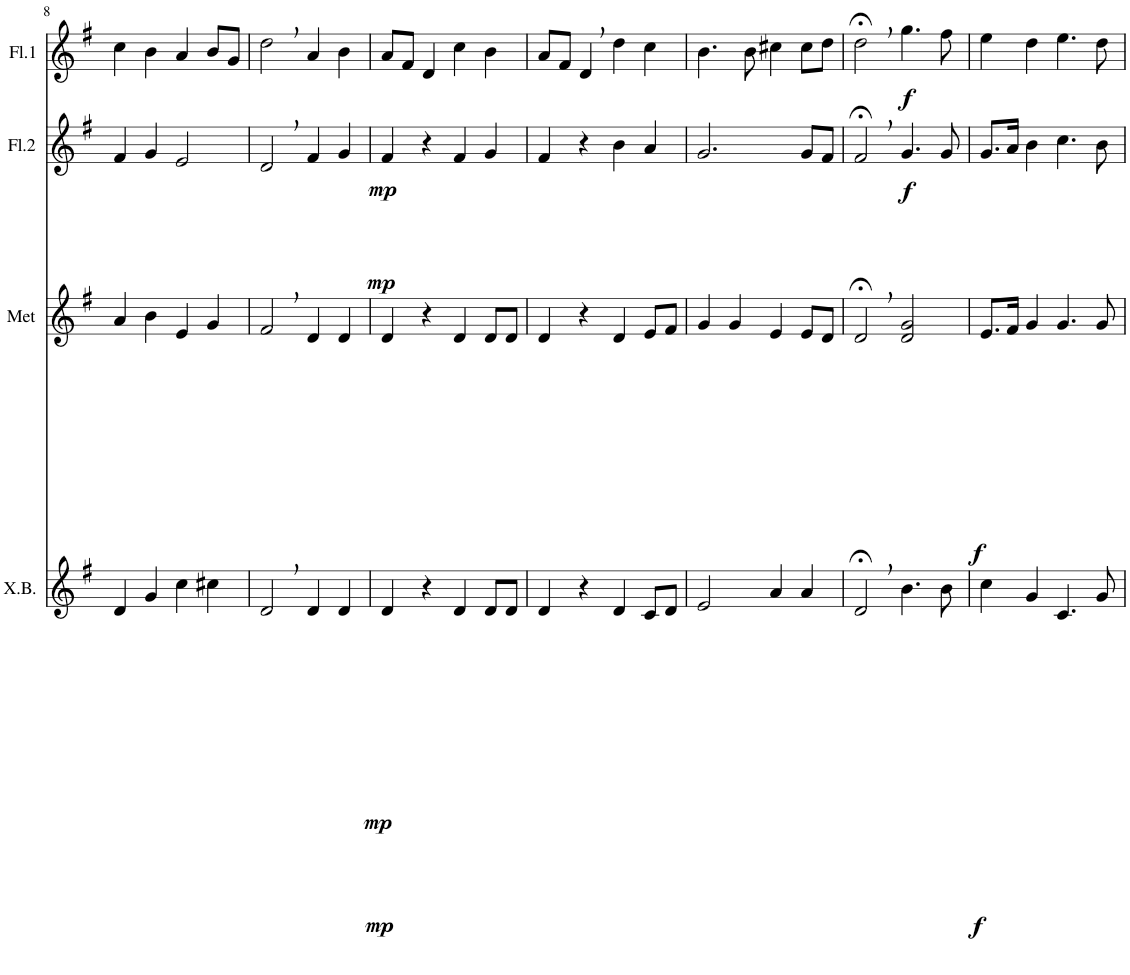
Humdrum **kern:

**kern	**dynam	**kern	**dynam	**kern	**dynam	**kern	**dynam
*part4	*part4	*part3	*part3	*part2	*part2	*part1	*part1
*staff4	*staff4	*staff3	*staff3	*staff2	*staff2	*staff1	*staff1
*I"Xil.Bajo	*	*I"Matalófono	*	*I"Flauta 2	*	*I"Flauta 1	*
*I'X.B.	*	*	*	*I'Fl.2	*	*I'Fl.1	*
!!LO:PB:g=z
*clefG2	*	*clefG2	*	*clefG2	*	*clefG2	*
*k[f#]	*	*k[f#]	*	*k[f#]	*	*k[f#]	*
*M4/4	*	*M4/4	*	*M4/4	*	*M4/4	*
=8	=8	=8	=8	=8	=8	=8	=8
4d/	.	4a/	.	4f#/	.	4cc\	.
4g/	.	4b\	.	4g/	.	4b\	.
4cc\	.	4e/	.	2e/	.	4a/	.
4cc#X\	.	4g/	.	.	.	8b/L	.
.	.	.	.	.	.	8g/J	.
=9	=9	=9	=9	=9	=9	=9	=9
2d,/	.	2f#,/	.	2d,/	.	2dd,\	.
!	!LO:DY:b	!	!	!	!	!	!
!	!LO:DY:n=1:b	!	!	!	!LO:DY:b	!	!
!	!	!	!	!	!LO:DY:n=1:b	!	!
4d/	mp mp	4d/	.	4f#/	mp mp	4a/	.
4d/	.	4d/	.	4g/	.	4b\	.
=10	=10	=10	=10	=10	=10	=10	=10
4d/	.	4d/	.	4f#/	.	8a/L	.
.	.	.	.	.	.	8f#/J	.
4r	.	4r	.	4r	.	4d/	.
4d/	.	4d/	.	4f#/	.	4cc\	.
8d/L	.	8d/L	.	4g/	.	4b\	.
8d/J	.	8d/J	.	.	.	.	.
=11	=11	=11	=11	=11	=11	=11	=11
4d/	.	4d/	.	4f#/	.	8a/L	.
.	.	.	.	.	.	8f#/J	.
4r	.	4r	.	4r	.	4d,/	.
4d/	.	4d/	.	4b\	.	4dd\	.
8c/L	.	8e/L	.	4a/	.	4cc\	.
8d/J	.	8f#/J	.	.	.	.	.
=12	=12	=12	=12	=12	=12	=12	=12
2e/	.	4g/	.	2.g/	.	4.b\	.
.	.	4g/	.	.	.	.	.
.	.	.	.	.	.	8b\	.
4a/	.	4e/	.	.	.	4cc#X\	.
4a/	.	8e/L	.	8g/L	.	8cc#\L	.
.	.	8d/J	.	8f#/J	.	8dd\J	.
=13	=13	=13	=13	=13	=13	=13	=13
2d;<,/	.	2d;<,/	.	2f#;<,/	.	2dd;<,\	.
!	!LO:DY:b	!	!LO:DY:b	!	!LO:DY:b	!	!LO:DY:b
4.b\	f	2d/ 2g/	f	4.g/	f	4.gg\	f
8b\	.	.	.	8g/	.	8ff#\	.
=14	=14	=14	=14	=14	=14	=14	=14
4cc\	.	8.e/L	.	8.g/L	.	4ee\	.
.	.	16f#/Jk	.	16a/Jk	.	.	.
4g/	.	4g/	.	4b\	.	4dd\	.
4.c/	.	4.g/	.	4.cc\	.	4.ee\	.
8g/	.	8g/	.	8b\	.	8dd\	.
=	=	=	=	=	=	=	=
*-	*-	*-	*-	*-	*-	*-	*-
